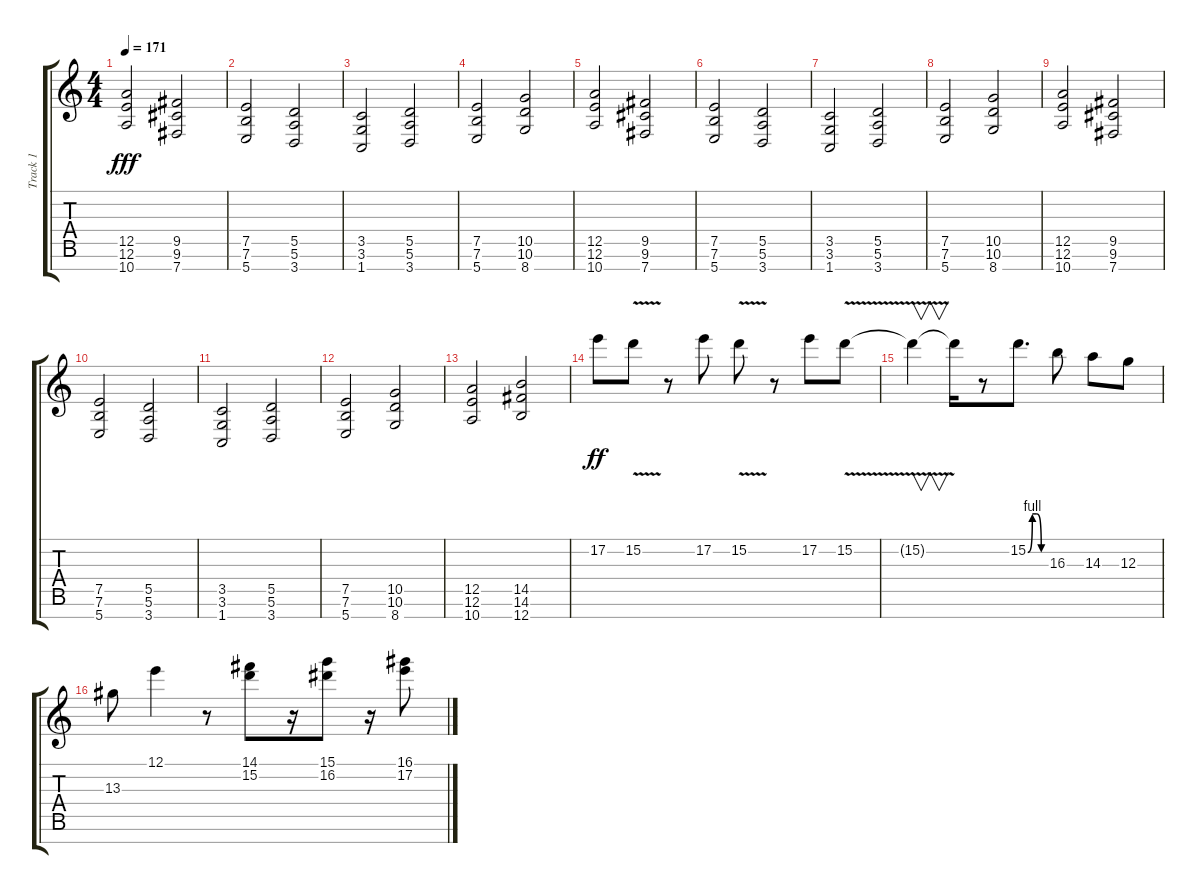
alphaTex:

\track ("Track 1" "Track 1") {instrument distortionguitar}
\staff {score tabs}
\tuning (E4 B3 G3 D3 A2 E2 B1) {hide}
\ts (4 4)
\tempo 171
\clef g2
\ks c
(12.5 12.6 10.7).2{dy fff} (9.5 9.6 7.7).2 |
(7.5 7.6 5.7).2 (5.5 5.6 3.7).2 |
(3.5 3.6 1.7).2 (5.5 5.6 3.7).2 |
(7.5 7.6 5.7).2 (10.5 10.6 8.7).2 |
(12.5 12.6 10.7).2 (9.5 9.6 7.7).2 |
(7.5 7.6 5.7).2 (5.5 5.6 3.7).2 |
(3.5 3.6 1.7).2 (5.5 5.6 3.7).2 |
(7.5 7.6 5.7).2 (10.5 10.6 8.7).2 |
(12.5 12.6 10.7).2 (9.5 9.6 7.7).2 |
(7.5 7.6 5.7).2 (5.5 5.6 3.7).2 |
(3.5 3.6 1.7).2 (5.5 5.6 3.7).2 |
(7.5 7.6 5.7).2 (10.5 10.6 8.7).2 |
(12.5 12.6 10.7).2 (14.5 14.6 12.7).2 |
17.2.8{dy ff volume 16} 15.2{v}.8 r.8 17.2.8 15.2{v}.8 r.8 17.2.8 15.2{v}.8 |
15.2{t}.4{v} 15.2{t}.16 r.8 15.2{be (custom 0 0 15 4 30 4 45 0 60 0)}.8{d} 16.3.8 14.3.8 12.3.8 |
13.3.8 12.1.4 r.8 (14.1 15.2).8 r.16 (15.1 16.2).8 r.16 (16.1 17.2).8
